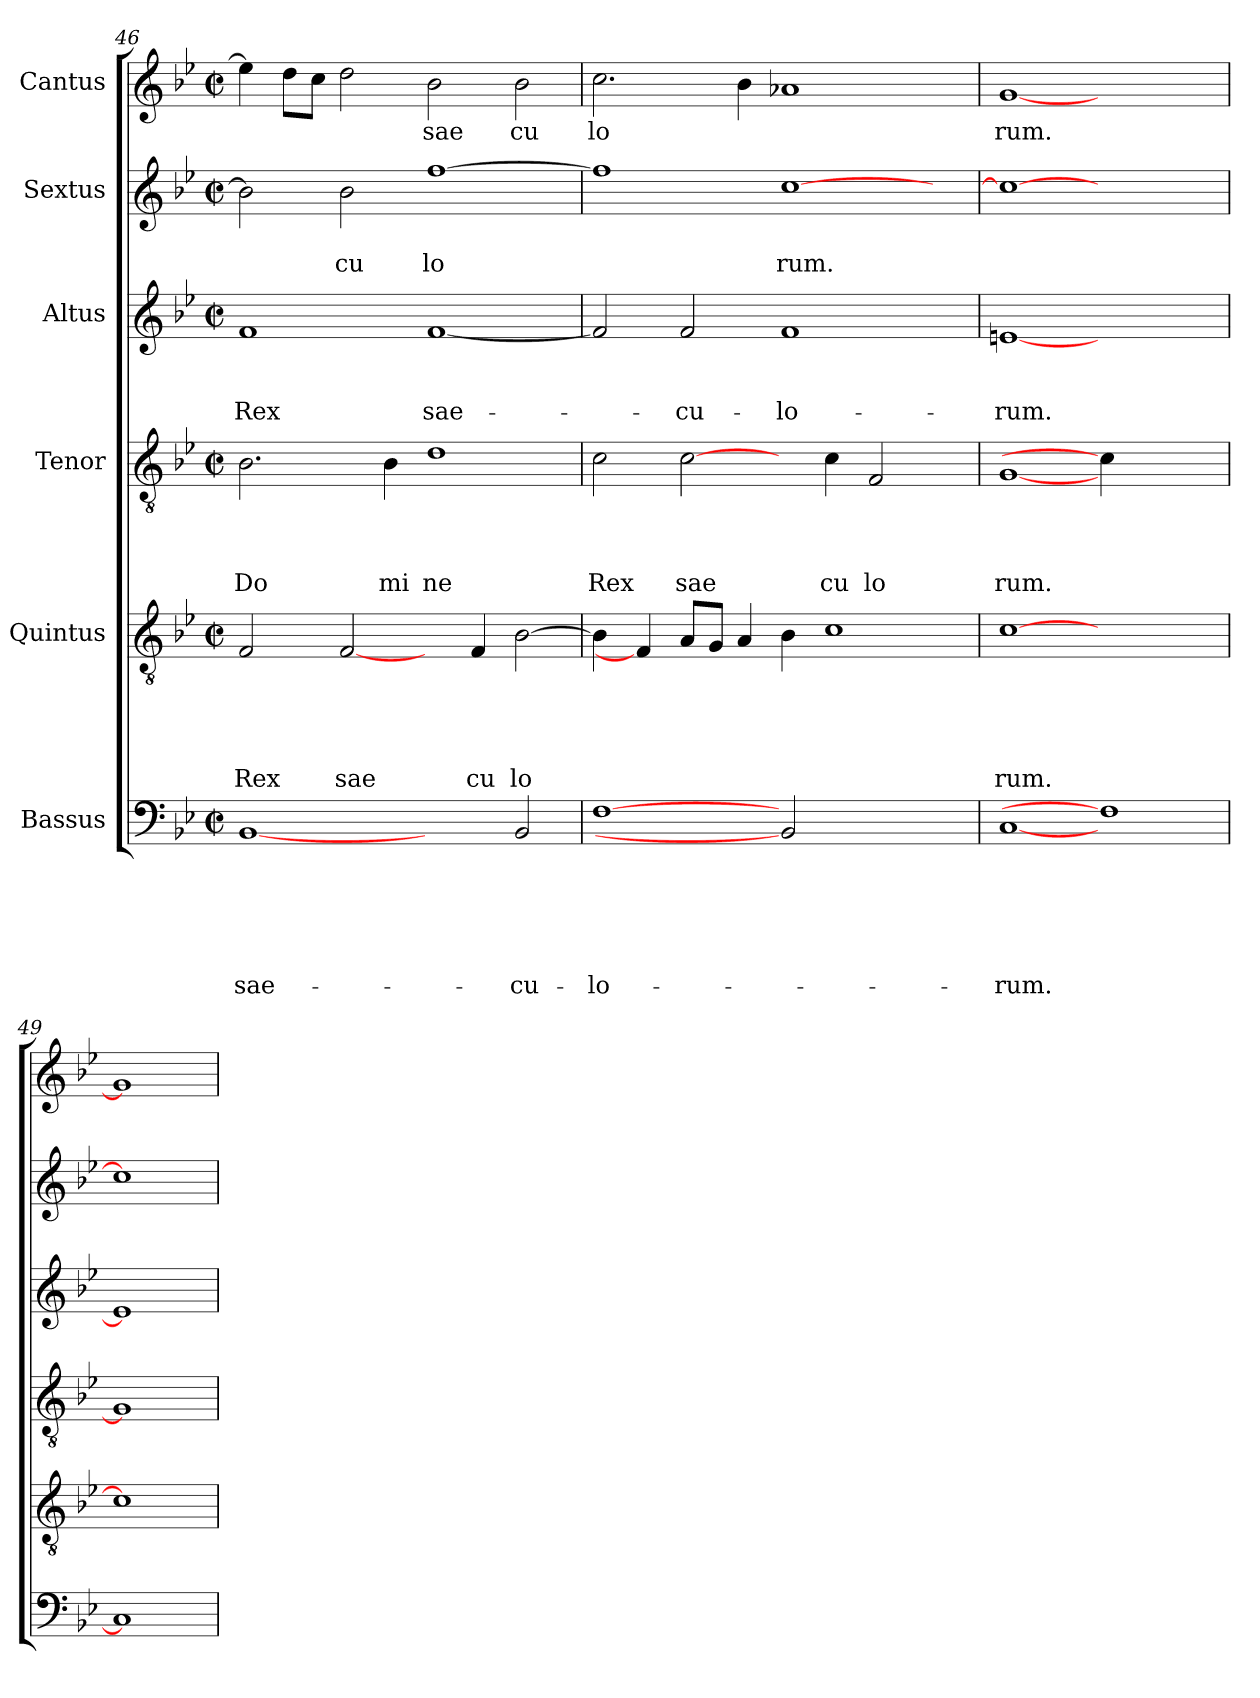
**kern	**text	**text	**text	**text	**text	**text	**kern	**text	**text	**text	**text	**text	**kern	**text	**text	**text	**text	**kern	**text	**text	**text	**kern	**text	**text	**kern	**text
*part6	*part6	*part6	*part6	*part6	*part6	*part6	*part5	*part5	*part5	*part5	*part5	*part5	*part4	*part4	*part4	*part4	*part4	*part3	*part3	*part3	*part3	*part2	*part2	*part2	*part1	*part1
*staff6	*staff6	*staff6	*staff6	*staff6	*staff6	*staff6	*staff5	*staff5	*staff5	*staff5	*staff5	*staff5	*staff4	*staff4	*staff4	*staff4	*staff4	*staff3	*staff3	*staff3	*staff3	*staff2	*staff2	*staff2	*staff1	*staff1
*I"Bassus	*	*	*	*	*	*	*I"Quintus	*	*	*	*	*	*I"Tenor	*	*	*	*	*I"Altus	*	*	*	*I"Sextus	*	*	*I"Cantus	*
*clefF4	*	*	*	*	*	*	*clefGv2	*	*	*	*	*	*clefGv2	*	*	*	*	*clefG2	*	*	*	*clefG2	*	*	*clefG2	*
*k[b-e-]	*	*	*	*	*	*	*k[b-e-]	*	*	*	*	*	*k[b-e-]	*	*	*	*	*k[b-e-]	*	*	*	*k[b-e-]	*	*	*k[b-e-]	*
*B-:	*	*	*	*	*	*	*B-:	*	*	*	*	*	*B-:	*	*	*	*	*B-:	*	*	*	*B-:	*	*	*B-:	*
*M2/2	*	*	*	*	*	*	*M2/2	*	*	*	*	*	*M2/2	*	*	*	*	*M2/2	*	*	*	*M2/2	*	*	*M2/2	*
*met(c|)	*	*	*	*	*	*	*met(c|)	*	*	*	*	*	*met(c|)	*	*	*	*	*met(c|)	*	*	*	*met(c|)	*	*	*met(c|)	*
=46	=46	=46	=46	=46	=46	=46	=46	=46	=46	=46	=46	=46	=46	=46	=46	=46	=46	=46	=46	=46	=46	=46	=46	=46	=46	=46
!	!	!	!	!	!	!LO:LY:b	!	!	!	!	!	!LO:LY:b	!	!	!	!	!LO:LY:b	!	!	!	!LO:LY:b	!	!	!	!	!
[1BB-	.	.	.	.	.	sae-	2F/	.	.	.	.	Rex	2.B-\	.	.	.	Do	1f	.	.	Rex	2b-\]	.	.	4ee-\]	.
.	.	.	.	.	.	.	.	.	.	.	.	.	.	.	.	.	.	.	.	.	.	.	.	.	8dd\L	.
.	.	.	.	.	.	.	.	.	.	.	.	.	.	.	.	.	.	.	.	.	.	.	.	.	8cc\J	.
!	!	!	!	!	!	!	!	!	!	!	!	!LO:LY:b	!	!	!	!	!	!	!	!	!	!	!	!LO:LY:b	!	!
.	.	.	.	.	.	.	[2F/	.	.	.	.	sae	.	.	.	.	.	.	.	.	.	2b-\	.	cu	2dd\	.
!	!	!	!	!	!	!	!	!	!	!	!	!	!	!	!	!	!LO:LY:b	!	!	!	!	!	!	!	!	!
.	.	.	.	.	.	.	.	.	.	.	.	.	4B-\	.	.	.	mi	.	.	.	.	.	.	.	.	.
!	!	!	!	!	!	!	!	!	!	!	!	!	!	!	!	!	!LO:LY:b	!	!	!	!LO:LY:b	!	!	!LO:LY:b	!	!LO:LY:b
2ryy	.	.	.	.	.	.	4ryy	.	.	.	.	.	1d	.	.	.	ne	[<1f	.	.	sae-	[>1ff	.	lo	2b-\	sae
!	!	!	!	!	!	!	!	!	!	!	!	!LO:LY:b	!	!	!	!	!	!	!	!	!	!	!	!	!	!
.	.	.	.	.	.	.	4F/	.	.	.	.	cu	.	.	.	.	.	.	.	.	.	.	.	.	.	.
!	!	!	!	!	!	!LO:LY:b	!	!	!	!	!	!LO:LY:b	!	!	!	!	!	!	!	!	!	!	!	!	!	!LO:LY:b
2BB-/	.	.	.	.	.	-cu-	[>2B-\	.	.	.	.	lo	.	.	.	.	.	.	.	.	.	.	.	.	2b-\	cu
=47	=47	=47	=47	=47	=47	=47	=47	=47	=47	=47	=47	=47	=47	=47	=47	=47	=47	=47	=47	=47	=47	=47	=47	=47	=47	=47
!	!	!	!	!	!	!LO:LY:b	!	!	!	!	!	!	!	!	!	!	!LO:LY:b	!	!	!	!	!	!	!	!	!LO:LY:b
[1F	.	.	.	.	.	-lo-	4B-\]	.	.	.	.	.	2c\	.	.	.	Rex	2f/]	.	.	.	1ff]	.	.	2.cc\	lo
.	.	.	.	.	.	.	4F/]	.	.	.	.	.	.	.	.	.	.	.	.	.	.	.	.	.	.	.
!	!	!	!	!	!	!	!	!	!	!	!	!	!	!	!	!	!LO:LY:b	!	!	!	!LO:LY:b	!	!	!	!	!
.	.	.	.	.	.	.	8A/L	.	.	.	.	.	[2c\	.	.	.	sae	2f/	.	.	-cu-	.	.	.	.	.
.	.	.	.	.	.	.	8G/J	.	.	.	.	.	.	.	.	.	.	.	.	.	.	.	.	.	.	.
.	.	.	.	.	.	.	4A/	.	.	.	.	.	.	.	.	.	.	.	.	.	.	.	.	.	4b-\	.
!	!	!	!	!	!	!	!	!	!	!	!	!	!	!	!	!	!	!	!	!	!LO:LY:b	!	!	!LO:LY:b	!	!
2BB-]	.	.	.	.	.	.	4B-\	.	.	.	.	.	4ryy	.	.	.	.	1f	.	.	-lo-	[>1cc	.	rum.	1a-X	.
!	!	!	!	!	!	!	!	!	!	!	!	!	!	!	!	!	!LO:LY:b	!	!	!	!	!	!	!	!	!
.	.	.	.	.	.	.	1c	.	.	.	.	.	4c\	.	.	.	cu	.	.	.	.	.	.	.	.	.
!	!	!	!	!	!	!	!	!	!	!	!	!	!	!	!	!	!LO:LY:b	!	!	!	!	!	!	!	!	!
2.ryy	.	.	.	.	.	.	.	.	.	.	.	.	2F/	.	.	.	lo	.	.	.	.	.	.	.	.	.
.	.	.	.	.	.	.	.	.	.	.	.	.	4ryy	.	.	.	.	4ryy	.	.	.	4ryy	.	.	4ryy	.
=48	=48	=48	=48	=48	=48	=48	=48	=48	=48	=48	=48	=48	=48	=48	=48	=48	=48	=48	=48	=48	=48	=48	=48	=48	=48	=48
!	!	!	!	!	!	!LO:LY:b	!	!	!	!	!	!LO:LY:b	!	!	!	!	!LO:LY:b	!	!	!	!LO:LY:b	!	!	!	!	!LO:LY:b
[1C	.	.	.	.	.	-rum.	[1c	.	.	.	.	rum.	[1G	.	.	.	rum.	[1en	.	.	-rum.	1cc_	.	.	[1g	rum.
1F]	.	.	.	.	.	.	1ryy	.	.	.	.	.	4c\]	.	.	.	.	1ryy	.	.	.	1ryy	.	.	1ryy	.
.	.	.	.	.	.	.	.	.	.	.	.	.	2.ryy	.	.	.	.	.	.	.	.	.	.	.	.	.
=49!	=49!	=49!	=49!	=49!	=49!	=49!	=49!	=49!	=49!	=49!	=49!	=49!	=49!	=49!	=49!	=49!	=49!	=49!	=49!	=49!	=49!	=49!	=49!	=49!	=49!	=49!
1C]	.	.	.	.	.	.	1c]	.	.	.	.	.	1G]	.	.	.	.	1e]	.	.	.	1cc]	.	.	1g]	.
=	=	=	=	=	=	=	=	=	=	=	=	=	=	=	=	=	=	=	=	=	=	=	=	=	=	=
*-	*-	*-	*-	*-	*-	*-	*-	*-	*-	*-	*-	*-	*-	*-	*-	*-	*-	*-	*-	*-	*-	*-	*-	*-	*-	*-
